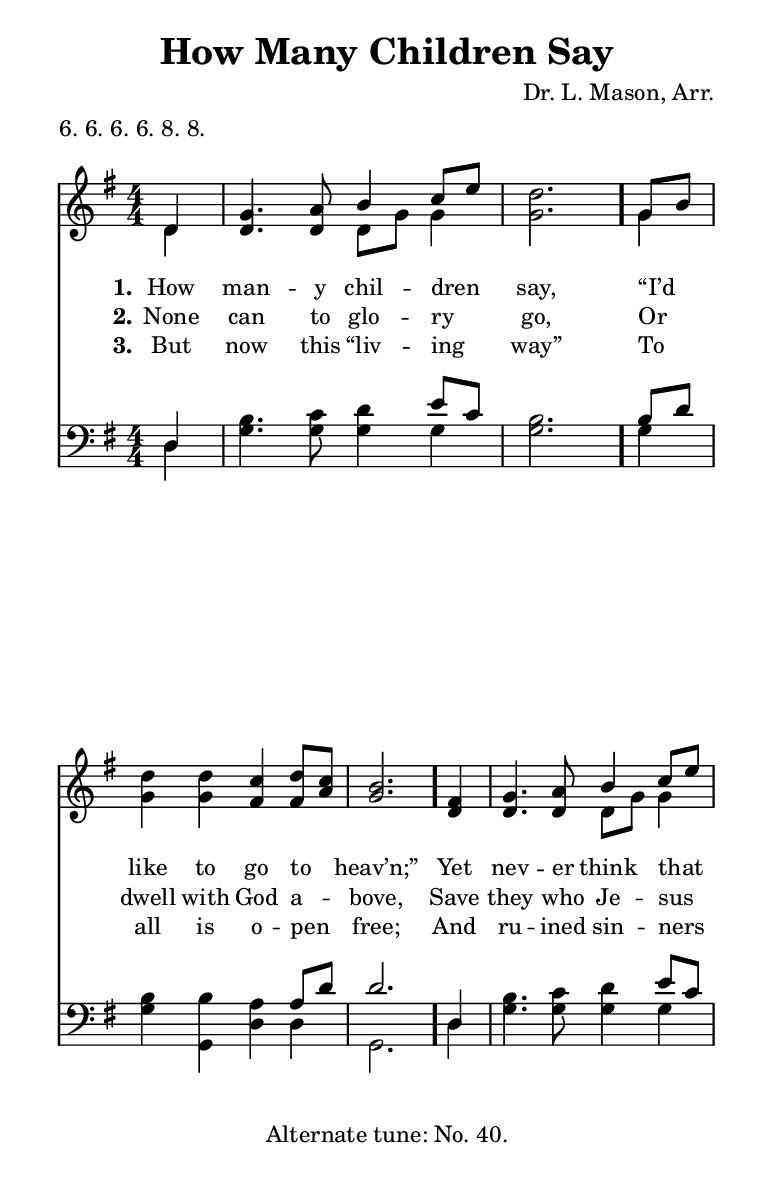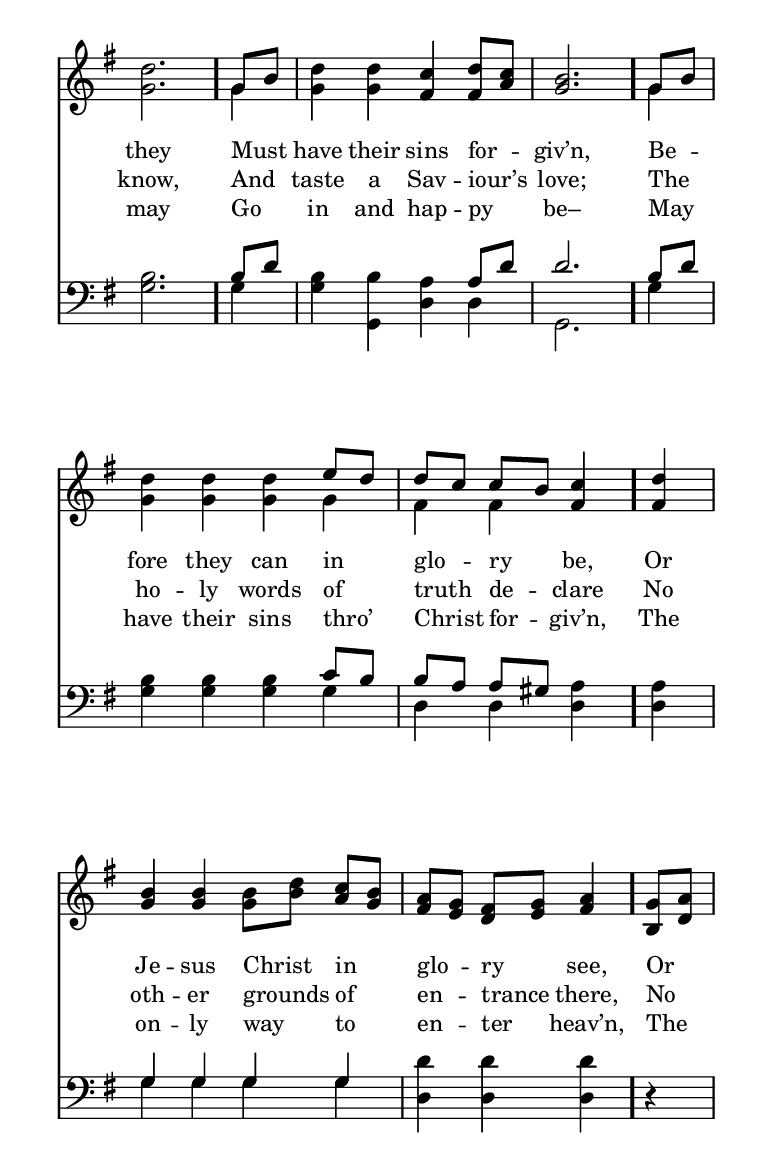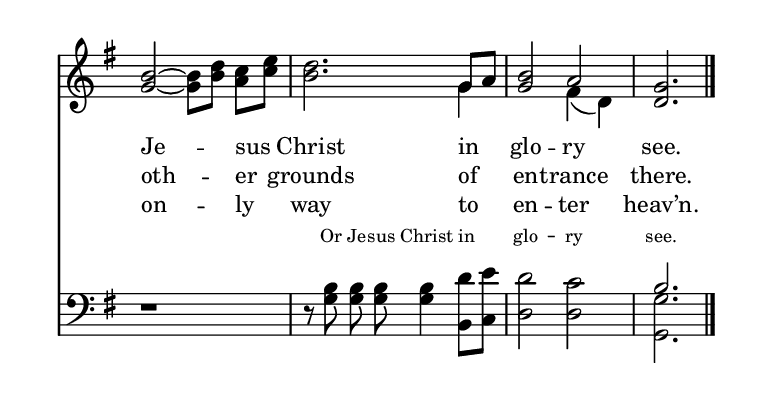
\include "common/global.ily"
\paper {
  \include "common/paper.ily"
  system-count = #(cond (is-eogsized 4) (#t #f))
  oddFooterMarkup = \markup { \fill-line { \on-the-fly \first-page "Alternate tune: No. 40." } }
}

\header{
  hymnnumber = "307"
  title = "How Many Children Say"
  tunename = "Lischer"
  meter = "6. 6. 6. 6. 8. 8."
  poet = ""
  composer = "Dr. L. Mason, Arr."
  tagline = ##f
}

global = {
  \include "common/overrides.ily"
  \override Staff.TimeSignature.style = #'numbered
  \time 4/4
  \override Score.MetronomeMark.transparent = ##t % hide all fermata changes too
  \tempo 4=100
  \key g \major
  \partial 4
  \autoBeamOff
}

notesSoprano = {
\global
\relative c' {

  d4 | g4. a8 b4 c8[ e] | d2.
  g,8[ b] | d4 d c d8[ c] | b2.
  fis4 | g4. a8 b4 c8[ e] | d2.
  g,8[ b] | d4 d c d8[ c] | b2.

  g8[ b] | d4 d d e8[ d] | d[ c] c[ b] c4
  d4 | b b b8[ d] c[ b] | a[ g] fis[ g] a4
  g8[ a] | b2 ~ b8[ d] c[ e] | d2. g,8[ a] | b2 a | g2.

  \bar "|."

}
}

notesAlto = {
\global
\relative e' {

  d4 | d4. d8 d[ g] g4 | g2.
  g4 | g g fis fis8[ a] | g2.
  d4 | d4. d8 d[ g] g4 | g2.
  g4 | g g fis fis8[ a] | g2.

  g4 | g g g g | fis fis fis
  fis4 | g g g8[ b] a[ g] | fis[ e] d[ e] fis4
  b,8[ d] | g2 ~ g8[ b] a[ c] | b2. g4 | g2 fis4( d) | d2.

}
}

notesTenor = {
\global
\relative a, {

  d4 | b'4. c8 d4 e8[ c] | b2.
  b8[ d] | b4 b a a8[ d] | d2.
  d,4 | b'4. c8 d4 e8[ c] | b2.
  b8[ d] | b4 b a a8[ d] | d2.

  b8[ d] | b4 b b c8[ b] | b[ a] a[ gis] a4
  a4 | g g g g | d' d d
  r4 | r1 | r8 b8 b b b4 d8[ e] | d2 c | b2.

}
}

notesBass = {
\global
\relative f {

  d4 | g4. g8 g4 g | g2.
  g4 | g g, d' d | g,2.
  d'4 | g4. g8 g4 g | g2.
  g4 | g g, d' d | g,2.

  g'4 | g g g g | d d d
  d4 | g g g g | d d d
  r4 | r1 | r8 g g g g4 b,8[ c] | d2 d | <g g,>2.

}
}

wordsA = \lyricmode {
\set stanza = "1."

How man -- y chil -- dren say, \bar "."
“I’d like to go to heav’n;” \bar "."
Yet nev -- er think that they \bar "."
Must have their sins for -- giv’n, \bar "."
Be -- fore they can in glo -- ry be, \bar "."
%{HIDE>%} Or Je -- sus Christ in glo -- ry see, %{<HIDE%} \bar "."
Or Je -- sus Christ in glo -- ry see. \bar "."

}

wordsB = \lyricmode {
\set stanza = "2."

None can to glo -- ry go,
Or dwell with God a -- bove,
Save they who Je -- sus know,
And taste a Sav -- iour’s love;
The ho -- ly words of truth de -- clare
%{HIDE>%} No oth -- er grounds of en -- trance there, %{<HIDE%}
No oth -- er grounds of en -- trance there.

}

wordsC = \lyricmode {
\set stanza = "3."

But now this “liv -- ing way”
To all is o -- pen free;
And ru -- ined sin -- ners may
Go in and hap -- py be–
May have their sins thro’ Christ for -- giv’n,
%{HIDE>%} The on -- ly way to en -- ter heav’n, %{<HIDE%}
The on -- ly way to en -- ter heav’n.

}

underWords = \lyricmode {
\override LyricText.font-size = #-2

\repeat unfold 40 \skip 4
Or Je -- sus Christ in glo -- ry see.

}

\score {
  \context ChoirStaff <<
    \context Staff = upper <<
      \set Staff.autoBeaming = ##f
      \set ChoirStaff.systemStartDelimiter = #'SystemStartBar
      \set ChoirStaff.printPartCombineTexts = ##f
      \partcombine #'(2 . 9) \notesSoprano \notesAlto
      \context NullVoice = sopranos { \voiceOne << \notesSoprano >> }
      \context NullVoice = altos { \voiceTwo << \notesAlto >> }
      \context Lyrics = one   \lyricsto sopranos \wordsA
      \context Lyrics = two   \lyricsto sopranos \wordsB
      \context Lyrics = three \lyricsto sopranos \wordsC
    >>
    \context Staff = men <<
      \set Staff.autoBeaming = ##f
      \clef bass
      \set ChoirStaff.printPartCombineTexts = ##f
      \partcombine #'(2 . 9) \notesTenor \notesBass
      \context NullVoice = tenors { \voiceOne << \notesTenor >> }
      \context NullVoice = basses { \voiceTwo << \notesBass >> }
      \context Lyrics = four \with { alignAboveContext = men } \lyricsto tenors \underWords
    >>
  >>
  \layout {
    \include "common/layout.ily"
  }
  \midi{
    \include "common/midi.ily"
  }
}

\version "2.19.49"  % necessary for upgrading to future LilyPond versions.

% vi:set et ts=2 sw=2 ai nocindent syntax=lilypond:
